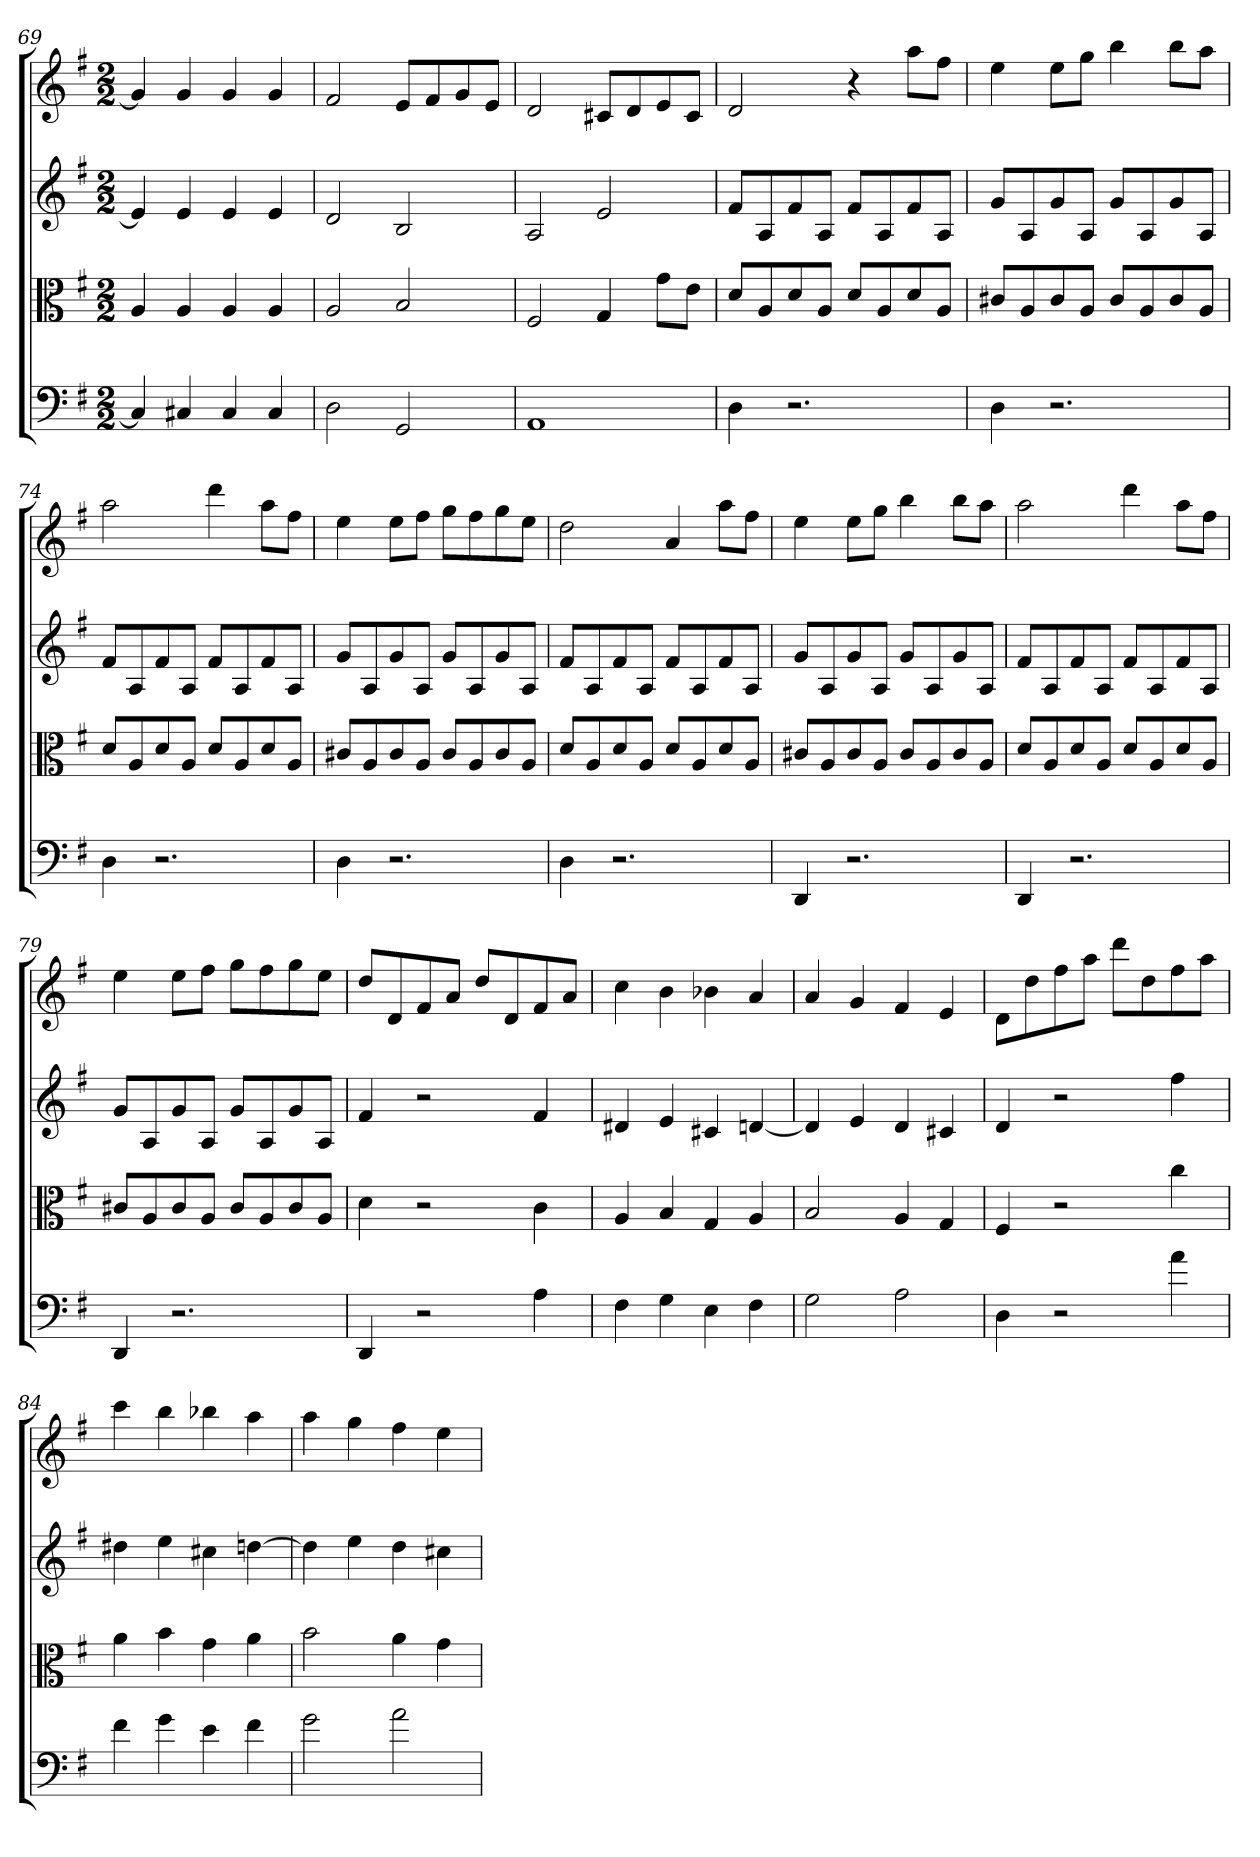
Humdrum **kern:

**kern	**kern	**kern	**kern
*part4	*part3	*part2	*part1
*staff4	*staff3	*staff2	*staff1
*clefF4	*clefC3	*	*
*k[f#]	*k[f#]	*k[f#]	*k[f#]
*G:	*G:	*G:	*G:
*M2/2	*M2/2	*M2/2	*M2/2
=69	=69	=69	=69
4C#]	4A	4e]	4g]
4C#X	4A	4e	4g
4C#	4A	4e	4g
4C#	4A	4e	4g
=70	=70	=70	=70
2D	2A	2d	2f#
2GG	2B	2B	8eL
.	.	.	8f#
.	.	.	8g
.	.	.	8eJ
=71	=71	=71	=71
1AA	2F#	2A	2d
.	4G	2e	8c#XL
.	.	.	8d
.	8g\L	.	8e
.	8e\J	.	8c#J
=72	=72	=72	=72
4D	8d/L	8f#L	2d
.	8A/	8A	.
2.r	8d/	8f#	.
.	8A/J	8AJ	.
.	8d/L	8f#L	4r
.	8A/	8A	.
.	8d/	8f#	8aaL
.	8A/J	8AJ	8ff#J
=73	=73	=73	=73
4D	8c#X/L	8gL	4ee
.	8A/	8A	.
2.r	8c#/	8g	8eeL
.	8A/J	8AJ	8ggJ
.	8c#/L	8gL	4bb
.	8A/	8A	.
.	8c#/	8g	8bbL
.	8A/J	8AJ	8aaJ
=74	=74	=74	=74
4D	8d/L	8f#L	2aa
.	8A/	8A	.
2.r	8d/	8f#	.
.	8A/J	8AJ	.
.	8d/L	8f#L	4ddd
.	8A/	8A	.
.	8d/	8f#	8aaL
.	8A/J	8AJ	8ff#J
=75	=75	=75	=75
4D	8c#X/L	8gL	4ee
.	8A/	8A	.
2.r	8c#/	8g	8eeL
.	8A/J	8AJ	8ff#J
.	8c#/L	8gL	8ggL
.	8A/	8A	8ff#
.	8c#/	8g	8gg
.	8A/J	8AJ	8eeJ
=76	=76	=76	=76
4D	8d/L	8f#L	2dd
.	8A/	8A	.
2.r	8d/	8f#	.
.	8A/J	8AJ	.
.	8d/L	8f#L	4a
.	8A/	8A	.
.	8d/	8f#	8aaL
.	8A/J	8AJ	8ff#J
=77	=77	=77	=77
4DD	8c#X/L	8gL	4ee
.	8A/	8A	.
2.r	8c#/	8g	8eeL
.	8A/J	8AJ	8ggJ
.	8c#/L	8gL	4bb
.	8A/	8A	.
.	8c#/	8g	8bbL
.	8A/J	8AJ	8aaJ
=78	=78	=78	=78
4DD	8d/L	8f#L	2aa
.	8A/	8A	.
2.r	8d/	8f#	.
.	8A/J	8AJ	.
.	8d/L	8f#L	4ddd
.	8A/	8A	.
.	8d/	8f#	8aaL
.	8A/J	8AJ	8ff#J
=79	=79	=79	=79
4DD	8c#X/L	8gL	4ee
.	8A/	8A	.
2.r	8c#/	8g	8eeL
.	8A/J	8AJ	8ff#J
.	8c#/L	8gL	8ggL
.	8A/	8A	8ff#
.	8c#/	8g	8gg
.	8A/J	8AJ	8eeJ
=80	=80	=80	=80
4DD	4d	4f#	8ddL
.	.	.	8d
2r	2r	2r	8f#
.	.	.	8aJ
.	.	.	8ddL
.	.	.	8d
4A	4c	4f#	8f#
.	.	.	8aJ
=81	=81	=81	=81
4F#	4A	4d#X	4cc
4G	4B	4e	4b
4E	4G	4c#X	4b-X
4F#	4A	[4dn	4a
=82	=82	=82	=82
2G	2B	4d]	4a
.	.	4e	4g
2A	4A	4d	4f#
.	4G	4c#X	4e
=83	=83	=83	=83
4D	4F#	4d	8dL
.	.	.	8dd
2r	2r	2r	8ff#
.	.	.	8aaJ
.	.	.	8dddL
.	.	.	8dd
4a	4cc	4ff#	8ff#
.	.	.	8aaJ
=84	=84	=84	=84
4f#	4a	4dd#X	4ccc
4g	4b	4ee	4bb
4e	4g	4cc#X	4bb-X
4f#	4a	[4ddn	4aa
=85	=85	=85	=85
2g	2b	4dd]	4aa
.	.	4ee	4gg
2a	4a	4dd	4ff#
.	4g	4cc#X	4ee
=	=	=	=
*-	*-	*-	*-
